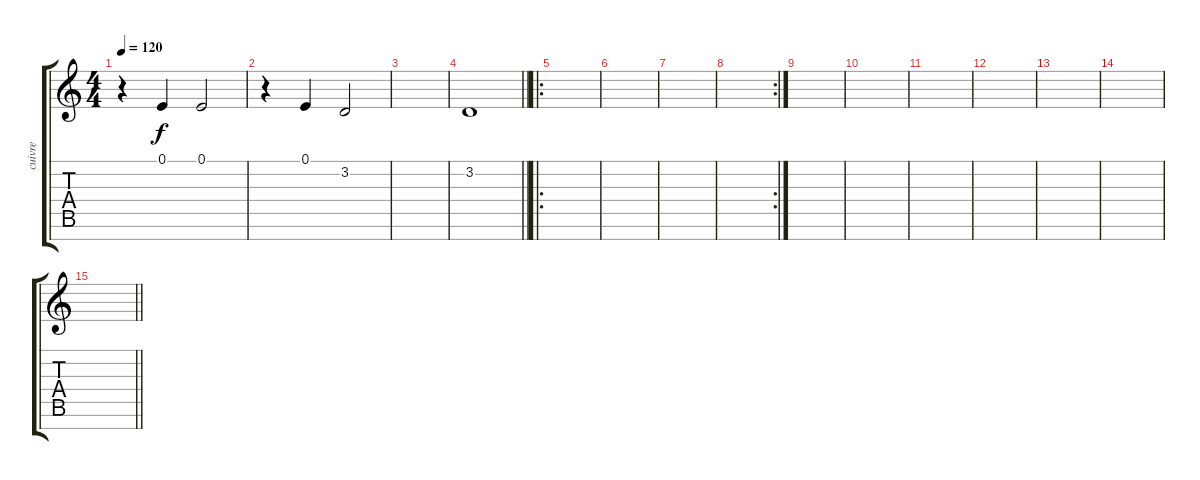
\track ("cuivre" "cuivre") {instrument trumpet}
\staff {score tabs}
\tuning (E4 B3 G3 D3 A2 E2 B1) {hide}
\ts (4 4)
\tempo 120
\clef g2
\ks c
r.4{dy f} 0.1.4 0.1.2 |
r.4 0.1.4 3.2.2 |
|
\barLineRight lightlight
3.2.1 |
\ro
|
|
|
\rc 2
|
|
|
|
|
|
|
\barLineRight lightlight
